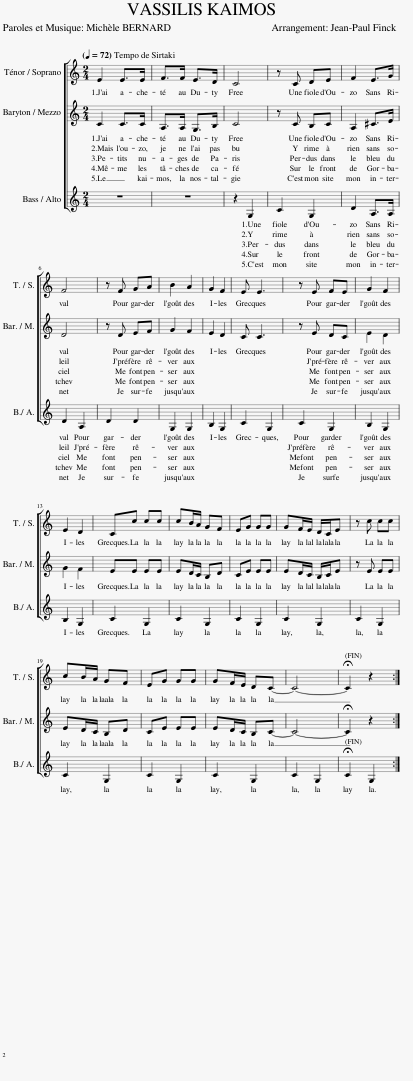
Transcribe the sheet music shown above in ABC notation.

X:1
%%score [ 1 2 3 ]
L:1/8
Q:1/4=72
M:2/4
I:linebreak $
K:C
V:1 treble
V:2 treble
V:3 treble
V:1
 E2 E>E | F>F E>D | C4 | z C DE | F2 E>G |$ %5
 F4 | z F GA | B2 A2 | G2 F2 | E E3 | %10
 z E FE | G2 F2 |$ E2 D2 | Cc cc | cB/A/ GF | %15
 EG GG | GF/E/ D/C/E | z c cc |$ cB/A/ GF | EG GG | %20
 GF/E/ DC- | C4- | !fermata!C2 z2 :| %23
V:2
 C2 C>C | A,>A, G,>B, | C4 | z C B,C | A,2 ^C>E |$ %5
 D4 | z D EF | G2 F2 | E2 D2 | C C3 | %10
 z E DC | E2 D2 |$ G2 F2 | EE EE | ED/C/ B,D | %15
 CE EE | ED/C/ B,/C/E | z E EE |$ ED/C/ B,D | CE EE | %20
 ED/C/ B,C- | C4- | !fermata!C2 z2 :| %23
V:3
 z4 | z4 | z2 G,2 | C2 G,2 | D2 A,>A, |$ %5
 D2 A,2 | D2 D2 | G,2 G,2 | B,2 G,2 | C2 G,2 | %10
 C2 G,2 | B,2 G,2 |$ B,2 G,2 | C2 G,2 | C2 G,2 | %15
 C2 G,2 | C2 G,2 | C2 G,2 |$ C2 G,2 | C2 G,2 | %20
 C2 G,2 | C2 G,2 | !fermata!C2 G,2 :| %23
